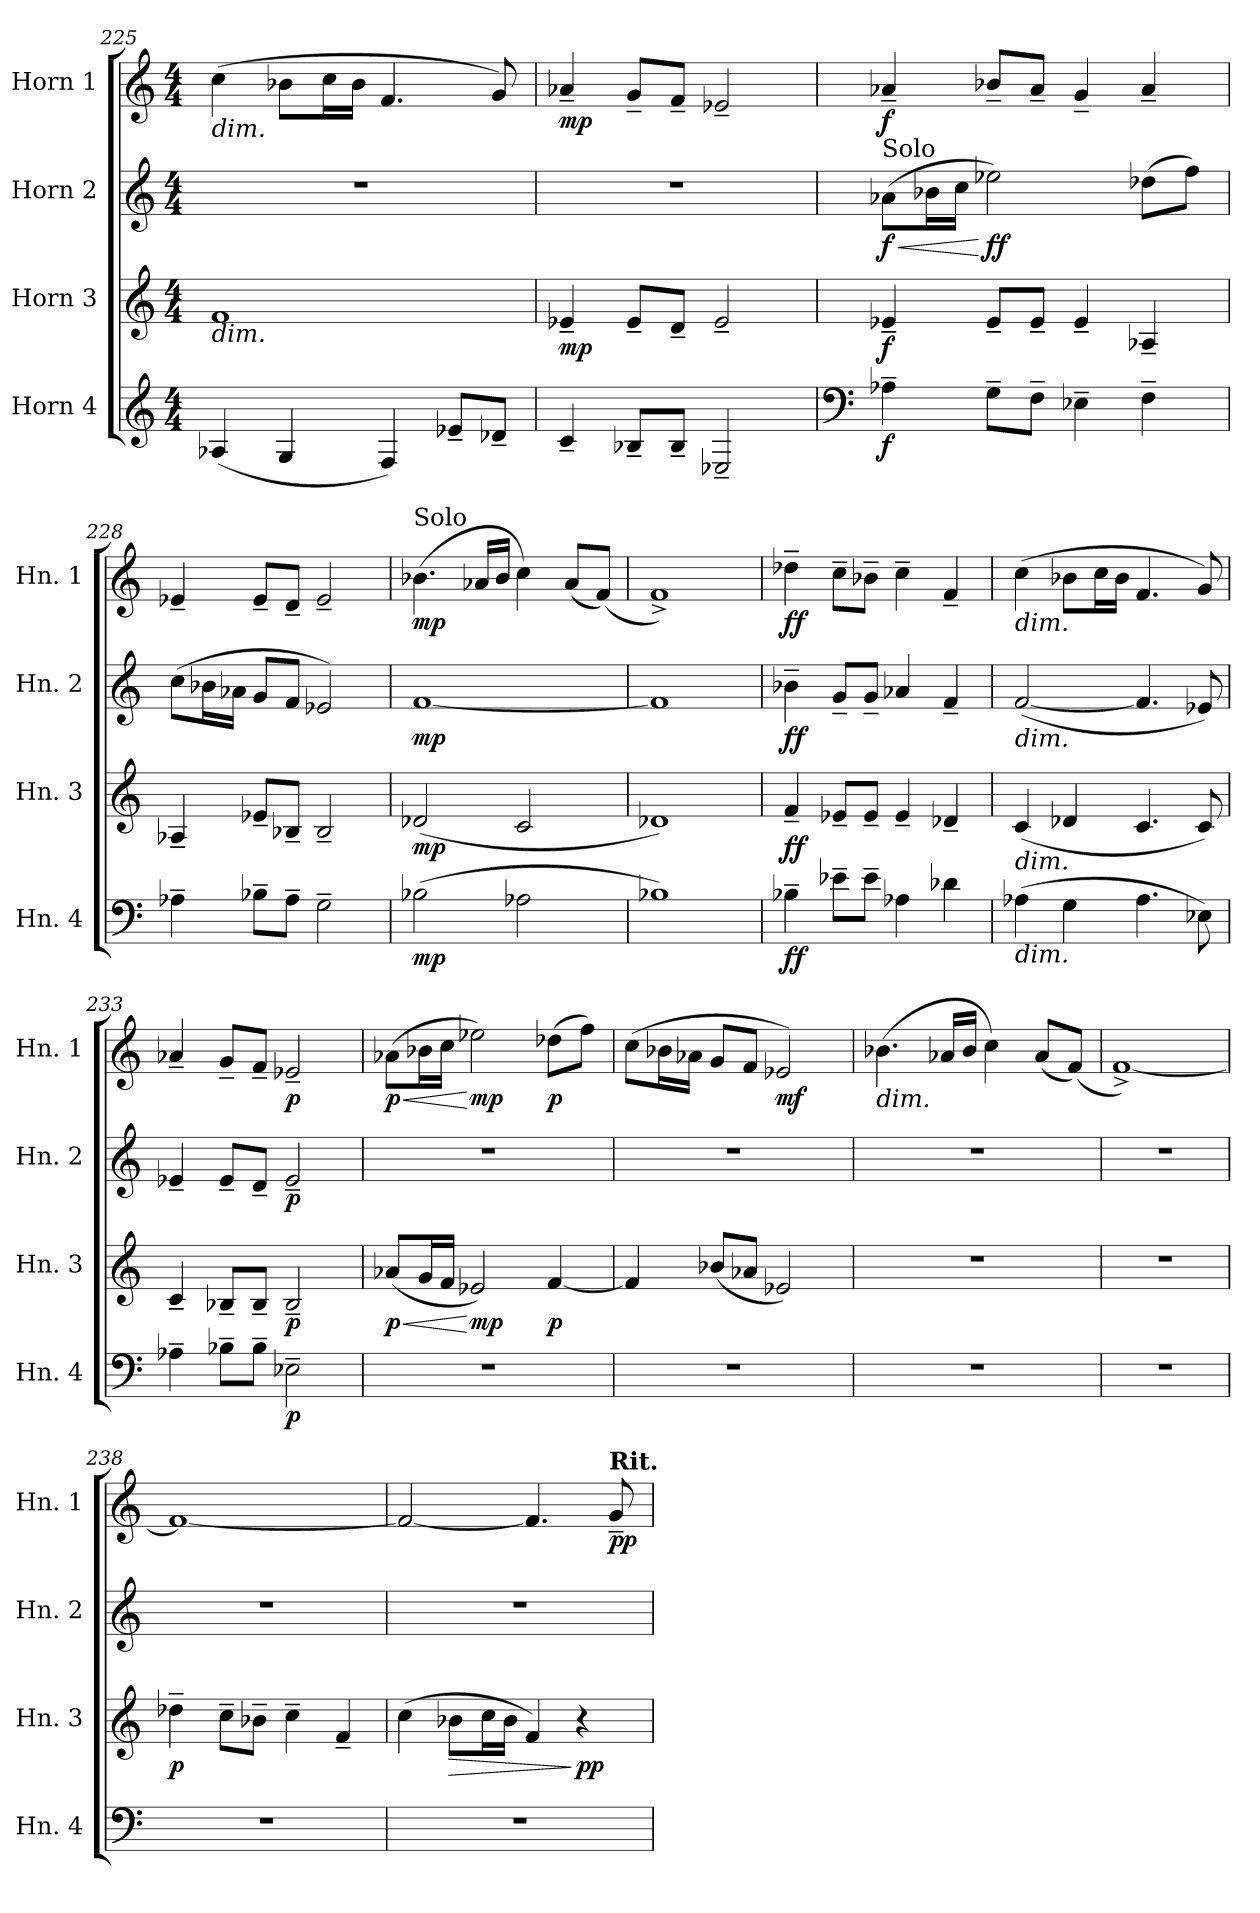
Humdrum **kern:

**kern	**dynam	**kern	**dynam	**kern	**dynam	**kern	**dynam
*part4	*part4	*part3	*part3	*part2	*part2	*part1	*part1
*staff4	*staff4	*staff3	*staff3	*staff2	*staff2	*staff1	*staff1
*I"Horn 4	*	*I"Horn 3	*	*I"Horn 2	*	*I"Horn 1	*
*I'Hn. 4	*	*I'Hn. 3	*	*I'Hn. 2	*	*I'Hn. 1	*
!!LO:LB:g=z
*clefG2	*	*clefG2	*	*clefG2	*	*clefG2	*
*ITrd4c7	*	*ITrd4c7	*	*ITrd4c7	*	*ITrd4c7	*
*k[b-]	*	*k[b-]	*	*k[b-]	*	*k[b-]	*
*M4/4	*	*M4/4	*	*M4/4	*	*M4/4	*
=225	=225	=225	=225	=225	=225	=225	=225
!	!	!	!	!	!	!LO:TX:b:i:t=dim.	!
!	!	!LO:TX:b:i:t=dim.	!	!	!	!	!
(<4D-X/	.	1B-	.	1r	.	(>4f\	.
4C/	.	.	.	.	.	8e-X\L	.
.	.	.	.	.	.	16f\L	.
.	.	.	.	.	.	16e-\JJ	.
4BB-/)	.	.	.	.	.	4.B-/	.
8A-X~/L	.	.	.	.	.	.	.
8G-X~/J	.	.	.	.	.	8c/)	.
=226	=226	=226	=226	=226	=226	=226	=226
!	!	!	!LO:DY:b	!	!	!	!LO:DY:b
4F~/	.	4A-X~/	mp	1r	.	4d-X~/	mp
8E-X~/L	.	8A-~/L	.	.	.	8c~/L	.
8E-~/J	.	8G~/J	.	.	.	8B-~/J	.
2AA-X~/	.	2A-~/	.	.	.	2A-X~/	.
=227	=227	=227	=227	=227	=227	=227	=227
*clefF4	*	*	*	*	*	*	*
!	!	!	!	!LO:TX:a:t=Solo	!	!	!
!	!LO:DY:b	!	!LO:DY:b	!	!LO:HP:b	!	!
!	!	!	!	!	!LO:DY:n=1:b	!	!LO:DY:b
4D-X~\	f	4A-X~/	f	(>8d-X\L	< f	4d-X~/	f
.	.	.	.	16e-X\L	.	.	.
.	.	.	.	16f\JJ	.	.	.
!	!	!	!	!	!LO:DY:n=2:b	!	!
8C~\L	.	8A-~/L	.	2a-X\)	[ ff	8e-X~/L	.
8BB-~\J	.	8A-~/J	.	.	.	8d-~/J	.
4AA-X~\	.	4A-~/	.	.	.	4c~/	.
4BB-~\	.	4D-X~/	.	(>8g-X\L	.	4d-~/	.
.	.	.	.	8b-\J)	.	.	.
=228	=228	=228	=228	=228	=228	=228	=228
4D-X~\	.	4D-X~/	.	(>8f\L	.	4A-X~/	.
.	.	.	.	16e-X\L	.	.	.
.	.	.	.	16d-X\JJ	.	.	.
8E-X~\L	.	8A-X~/L	.	8c/L	.	8A-~/L	.
8D-~\J	.	8E-X~/J	.	8B-/J	.	8G~/J	.
2C~\	.	2E-~/	.	2A-X/)	.	2A-~/	.
=229	=229	=229	=229	=229	=229	=229	=229
!	!	!	!	!	!	!LO:TX:a:t=Solo	!
!	!LO:DY:b	!	!LO:DY:b	!	!LO:DY:b	!	!LO:DY:b
(>2E-X\	mp	(<2G-X/	mp	[1B-	mp	(>4.e-X\	mp
.	.	.	.	.	.	16d-X/LL	.
.	.	.	.	.	.	16e-/JJ	.
2D-X\	.	2F/	.	.	.	4f\)	.
.	.	.	.	.	.	(<8d-/L	.
.	.	.	.	.	.	(<8B-/J)	.
=230	=230	=230	=230	=230	=230	=230	=230
1E-X)	.	1G-X)	.	1B-]	.	1B-^)	.
!!LO:LB:g=z
=231	=231	=231	=231	=231	=231	=231	=231
!	!LO:DY:b	!	!LO:DY:b	!	!LO:DY:b	!	!LO:DY:b
4E-X~\	ff	4B-~/	ff	4e-X~\	ff	4g-X~\	ff
8A-X~\L	.	8A-X~/L	.	8c~/L	.	8f~\L	.
8A-~\J	.	8A-~/J	.	8c~/J	.	8e-X~\J	.
4D-X\	.	4A-~/	.	4d-X/	.	4f~\	.
4G-X\	.	4G-X~/	.	4B-~/	.	4B-~/	.
=232	=232	=232	=232	=232	=232	=232	=232
!	!	!	!	!	!	!LO:TX:b:i:t=dim.	!
!	!	!	!	!LO:TX:b:i:t=dim.	!	!	!
!	!	!LO:TX:b:i:t=dim.	!	!	!	!	!
!LO:TX:b:i:t=dim.	!	!	!	!	!	!	!
(>4D-X\	.	(<4F/	.	(<[2B-/	.	(>4f\	.
4C\	.	4G-X/	.	.	.	8e-X\L	.
.	.	.	.	.	.	16f\L	.
.	.	.	.	.	.	16e-\JJ	.
4.D-\	.	4.F/	.	4.B-/]	.	4.B-/	.
8AA-X\)	.	8F/)	.	8A-X/)	.	8c/)	.
=233	=233	=233	=233	=233	=233	=233	=233
4D-X~\	.	4F~/	.	4A-X~/	.	4d-X~/	.
8E-X~\L	.	8E-X~/L	.	8A-~/L	.	8c~/L	.
8E-~\J	.	8E-~/J	.	8G~/J	.	8B-~/J	.
!	!LO:DY:b	!	!LO:DY:b	!	!LO:DY:b	!	!LO:DY:b
2AA-X~\	p	2E-~/	p	2A-~/	p	2A-X~/	p
=234	=234	=234	=234	=234	=234	=234	=234
!	!	!	!LO:HP:b	!	!	!	!LO:HP:b
!	!	!	!LO:DY:n=1:b	!	!	!	!LO:DY:n=1:b
1r	.	(<8d-X/L	< p	1r	.	(>8d-X\L	< p
.	.	16c/L	.	.	.	16e-X\L	.
.	.	16B-/JJ	.	.	.	16f\JJ	.
!	!	!	!LO:DY:n=2:b	!	!	!	!LO:DY:n=2:b
.	.	2A-X/)	[ mp	.	.	2a-X\)	[ mp
!	!	!	!LO:DY:n=3:b	!	!	!	!LO:DY:n=3:b
.	.	[4B-/	p	.	.	(>8g-X\L	p
.	.	.	.	.	.	8b-\J)	.
=235	=235	=235	=235	=235	=235	=235	=235
1r	.	4B-/]	.	1r	.	(>8f\L	.
.	.	.	.	.	.	16e-X\L	.
.	.	.	.	.	.	16d-X\JJ	.
.	.	(<8e-X/L	.	.	.	8c/L	.
.	.	8d-X/J	.	.	.	8B-/J	.
!	!	!	!	!	!	!	!LO:DY:b
.	.	2A-X/)	.	.	.	2A-X/)	mf
=236	=236	=236	=236	=236	=236	=236	=236
!	!	!	!	!	!	!LO:TX:b:i:t=dim.	!
1r	.	1r	.	1r	.	(>4.e-X\	.
.	.	.	.	.	.	16d-X/LL	.
.	.	.	.	.	.	16e-/JJ	.
.	.	.	.	.	.	4f\)	.
.	.	.	.	.	.	(<8d-/L	.
.	.	.	.	.	.	(<8B-/J)	.
!!LO:PB:g=z
=237	=237	=237	=237	=237	=237	=237	=237
1r	.	1r	.	1r	.	[1B-^)	.
=238	=238	=238	=238	=238	=238	=238	=238
!	!	!	!LO:DY:b	!	!	!	!
1r	.	4g-X~\	p	1r	.	1B-_	.
.	.	8f~\L	.	.	.	.	.
.	.	8e-X~\J	.	.	.	.	.
.	.	4f~\	.	.	.	.	.
.	.	4B-~/	.	.	.	.	.
=239	=239	=239	=239	=239	=239	=239	=239
1r	.	(>4f\	.	1r	.	2B-/_	.
!	!	!	!LO:HP:b	!	!	!	!
.	.	8e-X\L	>	.	.	.	.
.	.	16f\L	.	.	.	.	.
.	.	16e-\JJ	.	.	.	.	.
.	.	4B-/)	.	.	.	4.B-/]	.
!	!	!	!LO:DY:n=1:b	!	!	!	!
.	.	4r	] pp	.	.	.	.
!	!	!	!	!	!	!LO:TX:a:B:t=Rit.	!
!	!	!	!	!	!	!	!LO:DY:b
.	.	.	.	.	.	8c~/	pp
=	=	=	=	=	=	=	=
*-	*-	*-	*-	*-	*-	*-	*-
